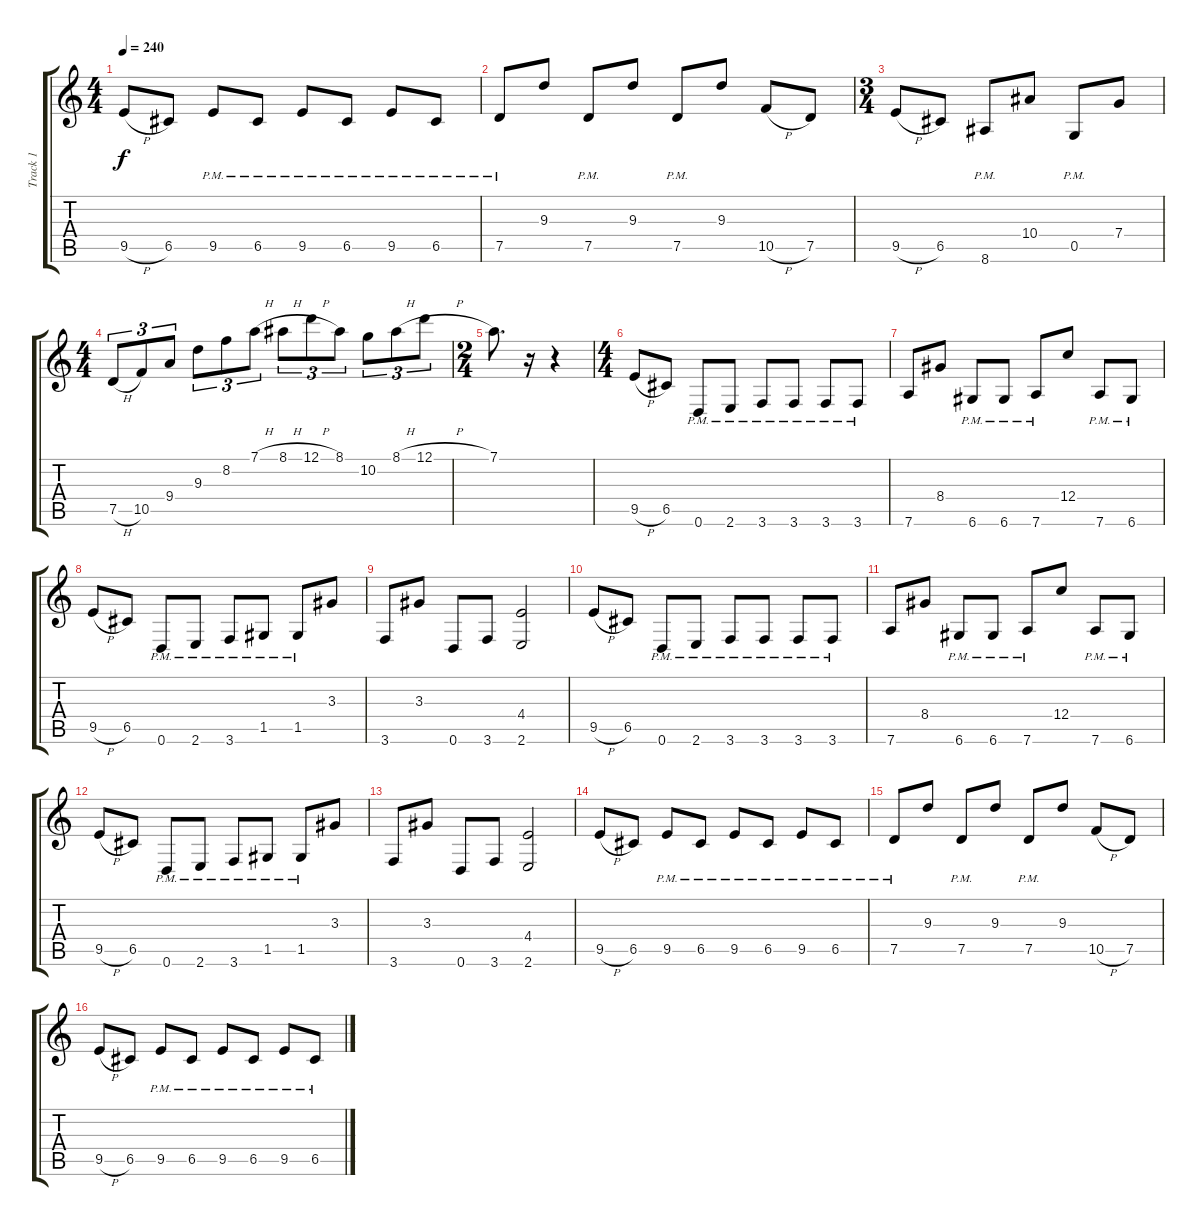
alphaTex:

\track ("Track 1" "Track 1") {instrument distortionguitar}
\staff {score tabs}
\tuning (D4 A3 F3 C3 G2 D2) {hide}
\ts (4 4)
\tempo 240
\clef g2
\ks c
9.5{h}.8{dy f} 6.5.8 9.5{pm}.8 6.5{pm}.8 9.5{pm}.8 6.5{pm}.8 9.5{pm}.8 6.5{pm}.8 |
7.5{pm}.8 9.3.8 7.5{pm}.8 9.3.8 7.5{pm}.8 9.3.8 10.5{h}.8 7.5.8 |
\ts (3 4)
9.5{h}.8 6.5.8 8.6{pm}.8 10.4.8 0.5{pm}.8 7.4.8 |
\ts (4 4)
7.5{h}.8{tu (3 2)} 10.5.8{tu (3 2)} 9.4.8{tu (3 2)} 9.3.8{tu (3 2)} 8.2.8{tu (3 2)} 7.1{h}.8{tu (3 2)} 8.1{h}.8{tu (3 2)} 12.1{h}.8{tu (3 2)} 8.1.8{tu (3 2)} 10.2.8{tu (3 2)} 8.1{h}.8{tu (3 2)} 12.1{h}.8{tu (3 2)} |
\ts (2 4)
7.1.8{d} r.16 r.4 |
\ts (4 4)
9.5{h}.8 6.5.8 0.6{pm}.8 2.6{pm}.8 3.6{pm}.8 3.6{pm}.8 3.6{pm}.8 3.6{pm}.8 |
7.6.8 8.4.8 6.6{pm}.8 6.6{pm}.8 7.6{pm}.8 12.4.8 7.6{pm}.8 6.6{pm}.8 |
9.5{h}.8 6.5.8 0.6{pm}.8 2.6{pm}.8 3.6{pm}.8 1.5{pm}.8 1.5{pm}.8 3.3.8 |
3.6.8 3.3.8 0.6.8 3.6.8 (4.4 2.6).2 |
9.5{h}.8 6.5.8 0.6{pm}.8 2.6{pm}.8 3.6{pm}.8 3.6{pm}.8 3.6{pm}.8 3.6{pm}.8 |
7.6.8 8.4.8 6.6{pm}.8 6.6{pm}.8 7.6{pm}.8 12.4.8 7.6{pm}.8 6.6{pm}.8 |
9.5{h}.8 6.5.8 0.6{pm}.8 2.6{pm}.8 3.6{pm}.8 1.5{pm}.8 1.5{pm}.8 3.3.8 |
3.6.8 3.3.8 0.6.8 3.6.8 (4.4 2.6).2 |
9.5{h}.8 6.5.8 9.5{pm}.8 6.5{pm}.8 9.5{pm}.8 6.5{pm}.8 9.5{pm}.8 6.5{pm}.8 |
7.5{pm}.8 9.3.8 7.5{pm}.8 9.3.8 7.5{pm}.8 9.3.8 10.5{h}.8 7.5.8 |
9.5{h}.8 6.5.8 9.5{pm}.8 6.5{pm}.8 9.5{pm}.8 6.5{pm}.8 9.5{pm}.8 6.5{pm}.8
